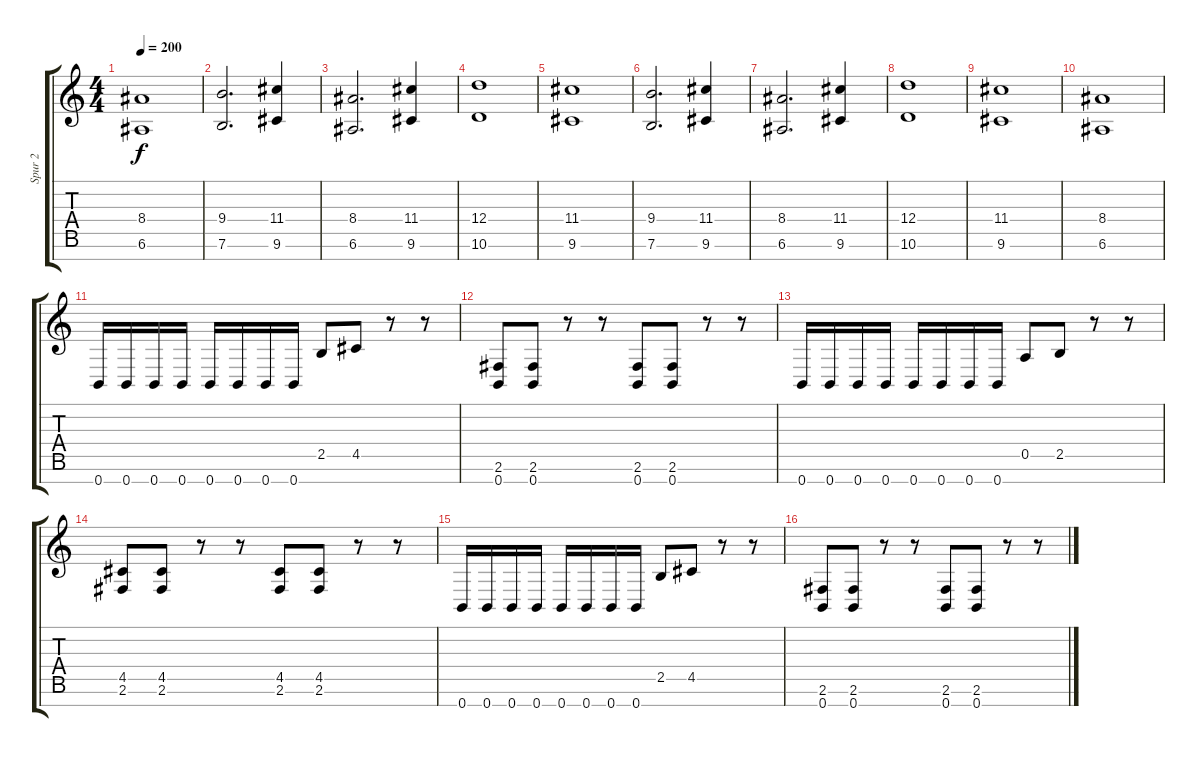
\track ("Spur 2" "Spur 2") {instrument distortionguitar}
\staff {score tabs}
\tuning (E4 B3 G3 D3 A2 E2 B1) {hide}
\ts (4 4)
\tempo 200
\clef g2
\ks c
(8.4 6.6).1{dy f} |
(9.4 7.6).2{d} (11.4 9.6).4 |
(8.4 6.6).2{d} (11.4 9.6).4 |
(12.4 10.6).1 |
(11.4 9.6).1 |
(9.4 7.6).2{d} (11.4 9.6).4 |
(8.4 6.6).2{d} (11.4 9.6).4 |
(12.4 10.6).1 |
(11.4 9.6).1 |
(8.4 6.6).1 |
0.7.16 0.7.16 0.7.16 0.7.16 0.7.16 0.7.16 0.7.16 0.7.16 2.5.8 4.5.8 r.8 r.8 |
(2.6 0.7).8 (2.6 0.7).8 r.8 r.8 (2.6 0.7).8 (2.6 0.7).8 r.8 r.8 |
0.7.16 0.7.16 0.7.16 0.7.16 0.7.16 0.7.16 0.7.16 0.7.16 0.5.8 2.5.8 r.8 r.8 |
(4.5 2.6).8 (4.5 2.6).8 r.8 r.8 (4.5 2.6).8 (4.5 2.6).8 r.8 r.8 |
0.7.16 0.7.16 0.7.16 0.7.16 0.7.16 0.7.16 0.7.16 0.7.16 2.5.8 4.5.8 r.8 r.8 |
(2.6 0.7).8 (2.6 0.7).8 r.8 r.8 (2.6 0.7).8 (2.6 0.7).8 r.8 r.8
